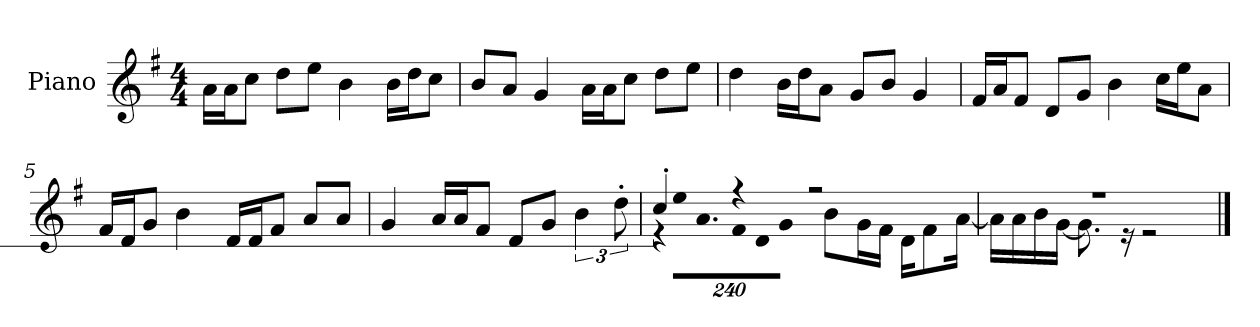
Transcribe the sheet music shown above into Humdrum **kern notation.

**kern
*part1
*staff1
*I"Piano
*I'P-no
*clefG2
*k[f#]
*M4/4
*MM90
=1
16a\LL
16a\J
8cc\J
8dd\L
8ee\J
4b\
16b\LL
16dd\J
8cc\J
=2
8b/L
8a/J
4g/
16a\LL
16a\J
8cc\J
8dd\L
8ee\J
=3
4dd\
16b\LL
16dd\J
8a\J
8g/L
8b/J
4g/
=4
16f#/LL
16a/J
8f#/J
8d/L
8g/J
4b\
16cc\LL
16ee\J
8a\J
!!LO:LB:g=z
=5
16f#/LL
16d/J
8g/J
4b\
16d/LL
16d/J
8f#/J
8a/L
8a/J
=6
4g/
16a/LL
16a/J
8f#/J
8d/L
8g/J
6b\
12dd'\
=7
*^
!	!LO:N:vis=32
4cc'/	640%23r
!	!LO:N:vis=16
.	1920%137ee\LL
!	!LO:N:vis=16.
.	960%103a\
!	!LO:N:vis=16
.	1920%137f#\
4r	.
!	!LO:N:vis=16
.	1920%137d\J
!	!LO:N:vis=8
.	960%137g\J
2r	8b\L
.	16g\L
.	16f#\JJ
.	16d\KL
.	8f#\
.	[16a\Jk
=8	=8
1r	16a\LL]
.	16a\
.	16b\
.	[16g\JJ
.	8.g\]
.	16r
.	2r
*v	*v
==
*-
